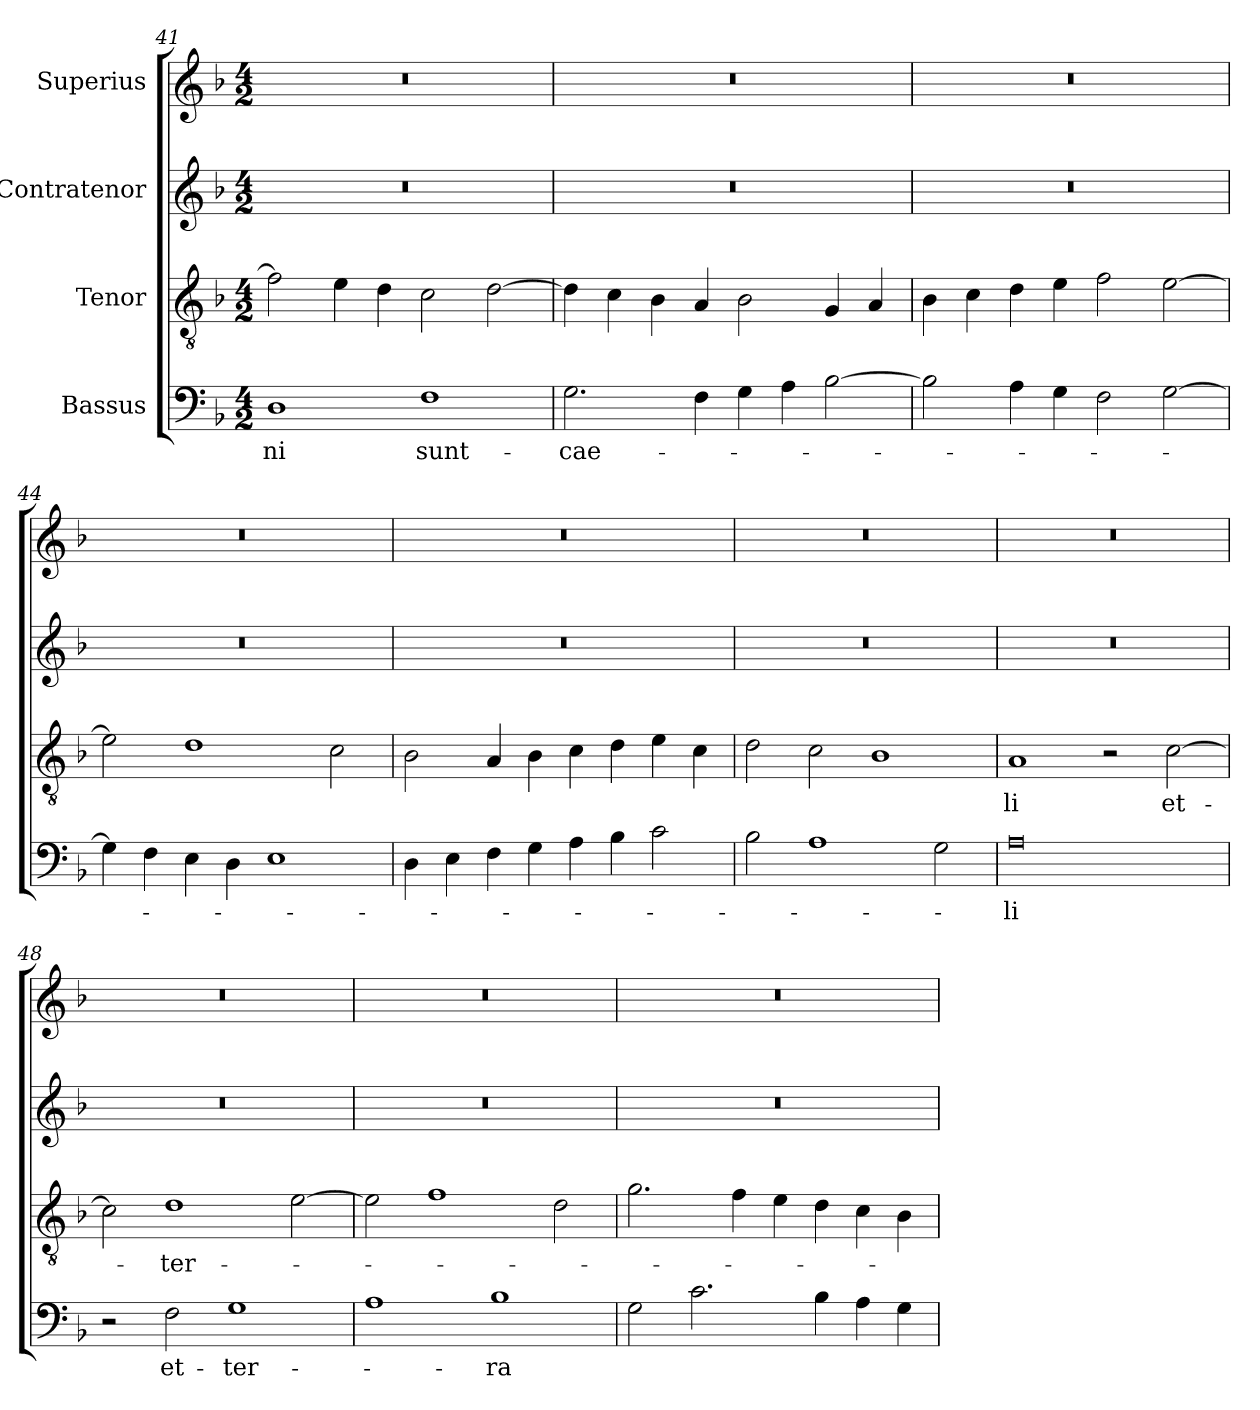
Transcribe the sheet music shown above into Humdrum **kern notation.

**kern	**text	**kern	**text	**kern	**kern
*part4	*part4	*part3	*part3	*part2	*part1
*staff4	*staff4	*staff3	*staff3	*staff2	*staff1
*I"Bassus	*	*I"Tenor	*	*I"Contratenor	*I"Superius
*clefF4	*	*clefGv2	*	*clefG2	*clefG2
*k[b-]	*	*k[b-]	*	*k[b-]	*k[b-]
*M4/2	*	*M4/2	*	*M4/2	*M4/2
=41	=41	=41	=41	=41	=41
1D\	-ni	2f\]	.	0r	0r
.	.	4e\	.	.	.
.	.	4d\	.	.	.
1F\	sunt-	2c\	.	.	.
.	.	[2d\	.	.	.
=42	=42	=42	=42	=42	=42
2.G\	cae-	4d\]	.	0r	0r
.	.	4c\	.	.	.
.	.	4B-\	.	.	.
4F\	.	4A/	.	.	.
4G\	.	2B-\	.	.	.
4A\	.	.	.	.	.
[2B-\	.	4G/	.	.	.
.	.	4A/	.	.	.
=43	=43	=43	=43	=43	=43
2B-\]	.	4B-\	.	0r	0r
.	.	4c\	.	.	.
4A\	.	4d\	.	.	.
4G\	.	4e\	.	.	.
2F\	.	2f\	.	.	.
[2G\	.	[2e\	.	.	.
=44	=44	=44	=44	=44	=44
4G\]	.	2e\]	.	0r	0r
4F\	.	.	.	.	.
4E\	.	1d\	.	.	.
4D\	.	.	.	.	.
1E\	.	.	.	.	.
.	.	2c\	.	.	.
=45	=45	=45	=45	=45	=45
4D\	.	2B-\	.	0r	0r
4E\	.	.	.	.	.
4F\	.	4A/	.	.	.
4G\	.	4B-\	.	.	.
4A\	.	4c\	.	.	.
4B-\	.	4d\	.	.	.
2c\	.	4e\	.	.	.
.	.	4c\	.	.	.
=46	=46	=46	=46	=46	=46
2B-\	.	2d\	.	0r	0r
1A\	.	2c\	.	.	.
.	.	1B-\	.	.	.
2G\	.	.	.	.	.
=47	=47	=47	=47	=47	=47
0A\	-li	1A/	-li	0r	0r
.	.	2r	.	.	.
.	.	[2c\	et-	.	.
=48	=48	=48	=48	=48	=48
2r	.	2c\]	.	0r	0r
2F\	et-	1d\	ter-	.	.
1G\	ter-	.	.	.	.
.	.	[2e\	.	.	.
=49	=49	=49	=49	=49	=49
1A\	.	2e\]	.	0r	0r
.	.	1f\	.	.	.
1B-\	-ra	.	.	.	.
.	.	2d\	.	.	.
=50	=50	=50	=50	=50	=50
2G\	.	2.g\	.	0r	0r
2.c\	.	.	.	.	.
.	.	4f\	.	.	.
.	.	4e\	.	.	.
4B-\	.	4d\	.	.	.
4A\	.	4c\	.	.	.
4G\	.	4B-\	.	.	.
=	=	=	=	=	=
*-	*-	*-	*-	*-	*-
